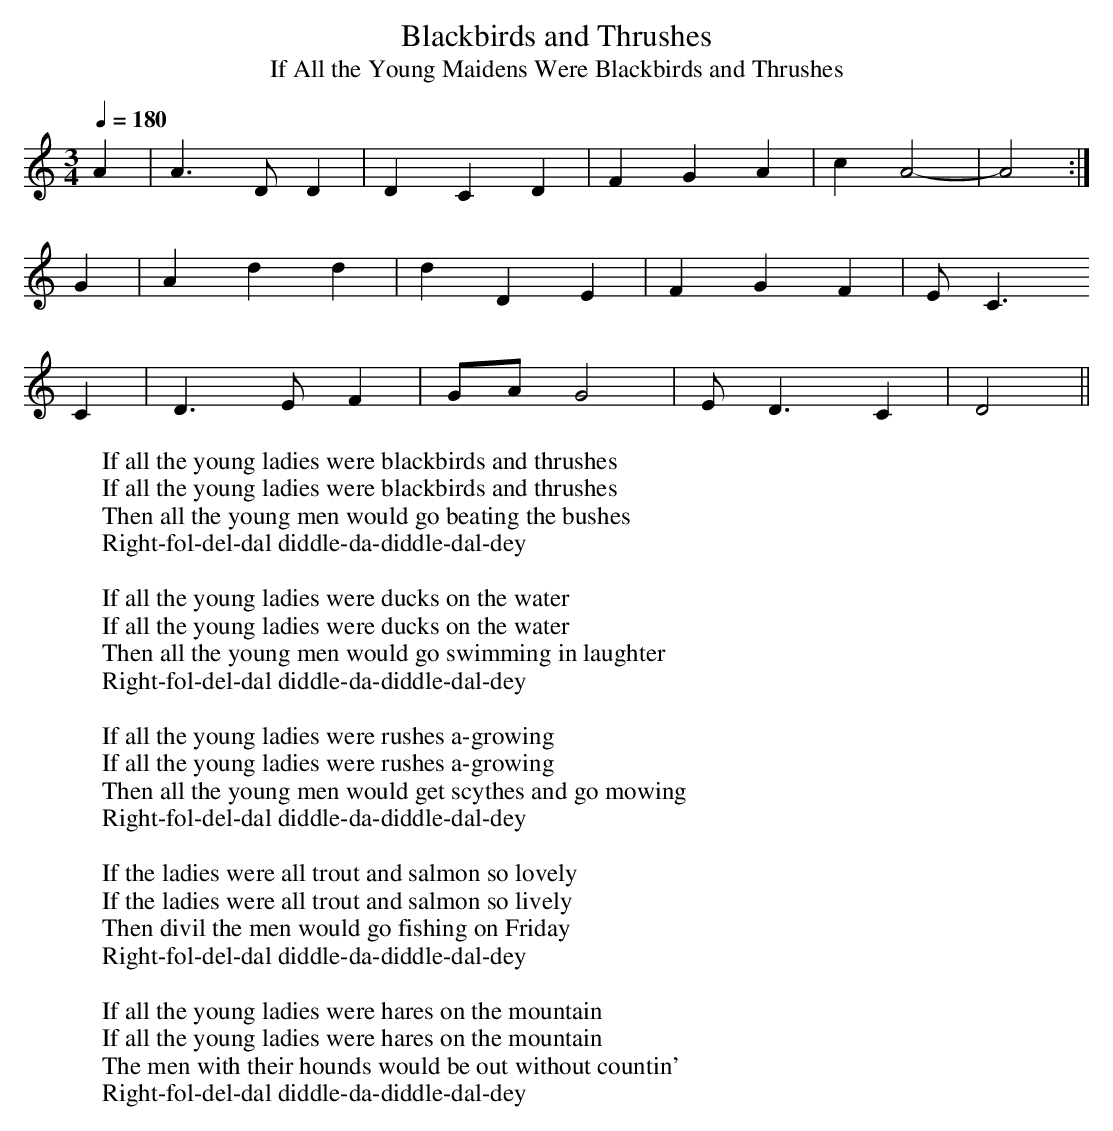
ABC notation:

X:1
T:Blackbirds and Thrushes
T:If All the Young Maidens Were Blackbirds and Thrushes
M:3/4
L:1/8
Q:1/4=180
K:Ddor
A2 | A3 D D2 | D2 C2 D2 | F2 G2 A2 | c2 A4- | A4 :|
G2 | A2 d2 d2 | d2 D2 E2 | F2 G2 F2 | E C3
C2 | D3 E F2 | GA G4 | E D3 C2 | D4 ||
W:If all the young ladies were blackbirds and thrushes
W:If all the young ladies were blackbirds and thrushes
W:Then all the young men would go beating the bushes
W:Right-fol-del-dal diddle-da-diddle-dal-dey
W:
W:If all the young ladies were ducks on the water
W:If all the young ladies were ducks on the water
W:Then all the young men would go swimming in laughter
W:Right-fol-del-dal diddle-da-diddle-dal-dey
W:
W:If all the young ladies were rushes a-growing
W:If all the young ladies were rushes a-growing
W:Then all the young men would get scythes and go mowing
W:Right-fol-del-dal diddle-da-diddle-dal-dey
W:
W:If the ladies were all trout and salmon so lovely
W:If the ladies were all trout and salmon so lively
W:Then divil the men would go fishing on Friday
W:Right-fol-del-dal diddle-da-diddle-dal-dey
W:
W:If all the young ladies were hares on the mountain
W:If all the young ladies were hares on the mountain
W:The men with their hounds would be out without countin'
W:Right-fol-del-dal diddle-da-diddle-dal-dey
